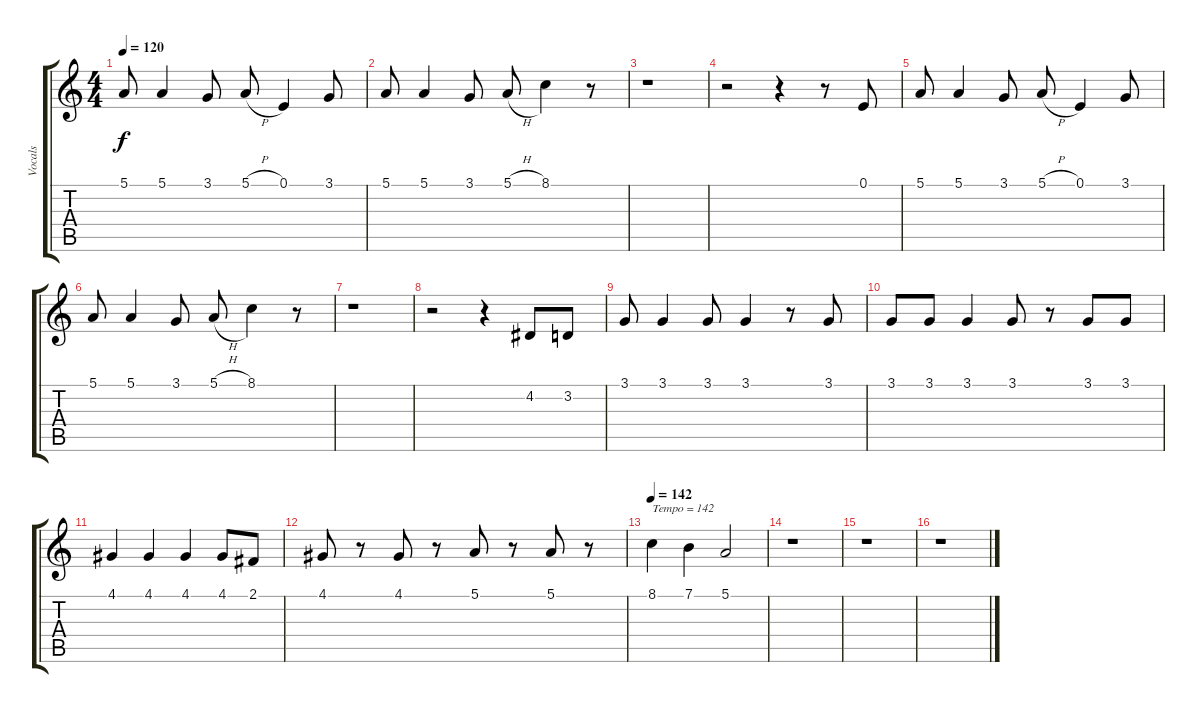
\track ("Vocals" "Vocals") {instrument voiceoohs}
\staff {score tabs}
\tuning (E4 B3 G3 D3 A2 E2) {hide}
\ts (4 4)
\tempo 120
\clef g2
\ks c
5.1.8{dy f} 5.1.4 3.1.8 5.1{h}.8 0.1.4 3.1.8 |
5.1.8 5.1.4 3.1.8 5.1{h}.8 8.1.4 r.8 |
r.1 |
r.2 r.4 r.8 0.1.8 |
5.1.8 5.1.4 3.1.8 5.1{h}.8 0.1.4 3.1.8 |
5.1.8 5.1.4 3.1.8 5.1{h}.8 8.1.4 r.8 |
r.1 |
r.2 r.4 4.2.8 3.2.8 |
3.1.8 3.1.4 3.1.8 3.1.4 r.8 3.1.8 |
3.1.8 3.1.8 3.1.4 3.1.8 r.8 3.1.8 3.1.8 |
4.1.4 4.1.4 4.1.4 4.1.8 2.1.8 |
4.1.8 r.8 4.1.8 r.8 5.1.8 r.8 5.1.8 r.8 |
\tempo 142
8.1.4{txt "Tempo = 142"} 7.1.4 5.1.2 |
r.1 |
r.1 |
r.1
